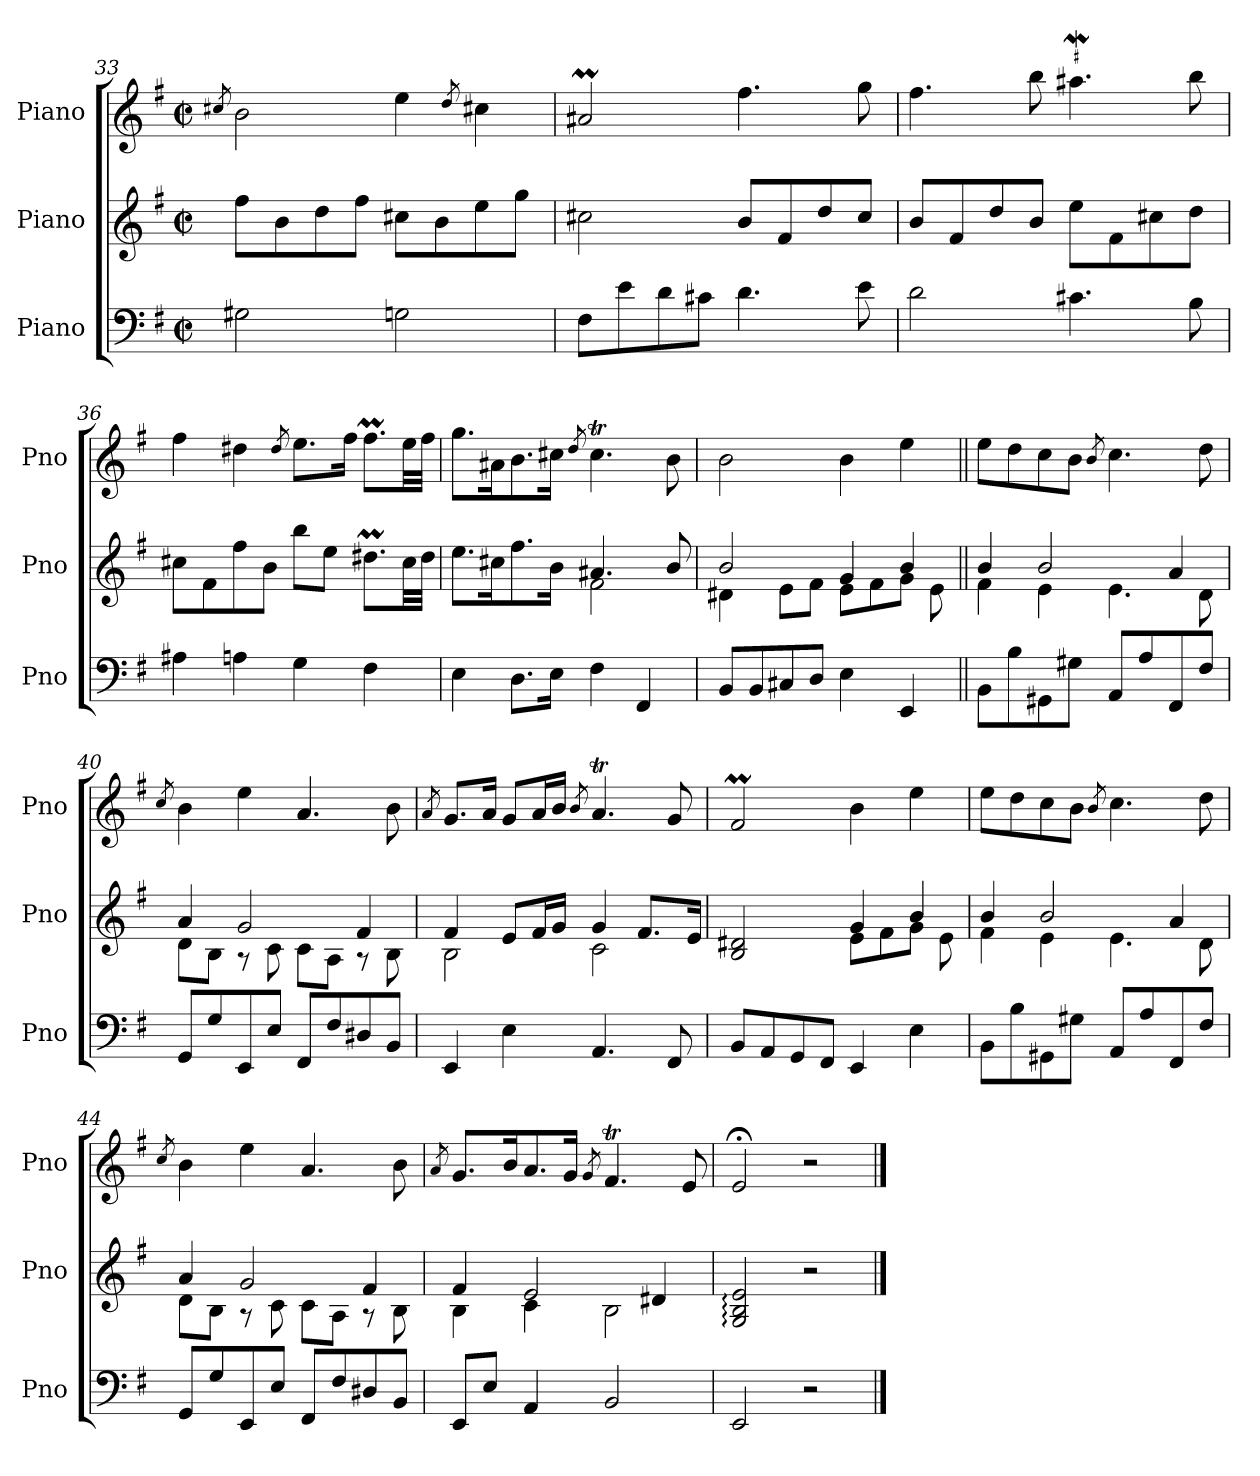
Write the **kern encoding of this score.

**kern	**kern	**kern
*part3	*part2	*part1
*staff3	*staff2	*staff1
*I"Piano	*I"Piano	*I"Piano
*I'Pno	*I'Pno	*I'Pno
!!LO:LB:g=z
*clefF4	*clefG2	*clefG2
*k[f#]	*k[f#]	*k[f#]
*G:	*G:	*G:
*M2/2	*M2/2	*M2/2
*met(c|)	*met(c|)	*met(c|)
=33	=33	=33
.	.	8qcc#X/
2G#X\	8ff#\L	2b\
.	8b\	.
.	8dd\	.
.	8ff#\J	.
2Gn\	8cc#X\L	4ee\
.	8b\	.
.	.	8qdd/
.	8ee\	4cc#\
.	8gg\J	.
=34	=34	=34
8F#\L	2cc#X\	2a#Xm/
8e\	.	.
8d\	.	.
8c#X\J	.	.
4.d\	8b/L	4.ff#\
.	8f#/	.
.	8dd/	.
8e\	8cc#/J	8gg\
=35	=35	=35
2d\	8b/L	4.ff#\
.	8f#/	.
.	8dd/	.
.	8b/J	8bb\
4.c#X\	8ee\L	4.aa#XW\
.	8f#\	.
.	8cc#X\	.
8B\	8dd\J	8bb\
=36	=36	=36
4A#X\	8cc#X\L	4ff#\
.	8f#\	.
4An\	8ff#\	4dd#X\
.	8b\J	.
.	.	8qdd#/
4G\	8bb\L	8.ee\L
.	8ee\J	.
.	.	16ff#\Jk
4F#\	8.dd#Xm\L	8.ff#m\L
.	32cc#\LL	32ee\LL
.	32dd#\JJJ	32ff#\JJJ
!!LO:LB:g=z
=37	=37	=37
*	*^	*
4E\	2ryy	8.ee\L	8.gg\L
.	.	16cc#X\K	16a#X\K
8.D\L	.	8.ff#\	8.b\
16E\Jk	.	16b\Jk	16cc#X\Jk
.	.	.	8qdd/
4F#\	4.a#X/	2f#\	4.cc#t\
4FF#/	.	.	.
.	8b/	.	8b\
=38	=38	=38	=38
8BB/L	2b/	4d#X\	2b\
8BB/	.	.	.
8C#X/	.	8e\L	.
8D/J	.	8f#\J	.
4E\	4g/	8e\L	4b\
.	.	8f#\	.
4EE/	4b/	8g\J	4ee\
.	.	8e\	.
=39||	=39||	=39||	=39||
8BB\L	4b/	4f#\	8ee\L
8B\	.	.	8dd\
8GG#X\	2b/	4e\	8cc\
8G#X\J	.	.	8b\J
.	.	.	8qb/
8AA/L	.	4.e\	4.cc\
8A/	.	.	.
8FF#/	4a/	.	.
8F#/J	.	8d\	8dd\
=40	=40	=40	=40
.	.	.	8qcc/
8GG/L	4a/	8d\L	4b\
8G/	.	8B\J	.
8EE/	2g/	8r	4ee\
8E/J	.	8c\	.
8FF#/L	.	8c\L	4.a/
8F#/	.	8A\J	.
8D#X/	4f#/	8r	.
8BB/J	.	8B\	8b\
!!LO:LB:g=z
=41	=41	=41	=41
.	.	.	8qa/
4EE/	4f#/	2B\	8.g/L
.	.	.	16a/Jk
4E\	8e/L	.	8g/L
.	16f#/L	.	16a/L
.	16g/JJ	.	16b/JJ
.	.	.	8qb/
4.AA/	4g/	2c\	4.aT/
.	8.f#/L	.	.
8FF#/	.	.	8g/
.	16e/Jk	.	.
=42	=42	=42	=42
8BB/L	2B/ 2d#X/	2ryy	2f#m/
8AA/	.	.	.
8GG/	.	.	.
8FF#/J	.	.	.
4EE/	4g/	8e\L	4b\
.	.	8f#\	.
4E\	4b/	8g\J	4ee\
.	.	8e\	.
=43	=43	=43	=43
8BB\L	4b/	4f#\	8ee\L
8B\	.	.	8dd\
8GG#X\	2b/	4e\	8cc\
8G#X\J	.	.	8b\J
.	.	.	8qb/
8AA/L	.	4.e\	4.cc\
8A/	.	.	.
8FF#/	4a/	.	.
8F#/J	.	8d\	8dd\
=44	=44	=44	=44
.	.	.	8qcc/
8GG/L	4a/	8d\L	4b\
8G/	.	8B\J	.
8EE/	2g/	8r	4ee\
8E/J	.	8c\	.
8FF#/L	.	8c\L	4.a/
8F#/	.	8A\J	.
8D#X/	4f#/	8r	.
8BB/J	.	8B\	8b\
!!LO:PB:g=z
=45	=45	=45	=45
.	.	.	8qa/
8EE/L	4f#/	4B\	8.g/L
8E/J	.	.	.
.	.	.	16b/K
4AA/	2e/	4c\	8.a/
.	.	.	16g/Jk
.	.	.	8qg/
2BB/	.	2B\	4.f#t/
.	4d#X/	.	.
.	.	.	8e/
*	*v	*v	*
=46	=46	=46
2EE/	2G/: 2B/: 2e/:	2e;</
2r	2r	2r
==	==	==
*-	*-	*-
